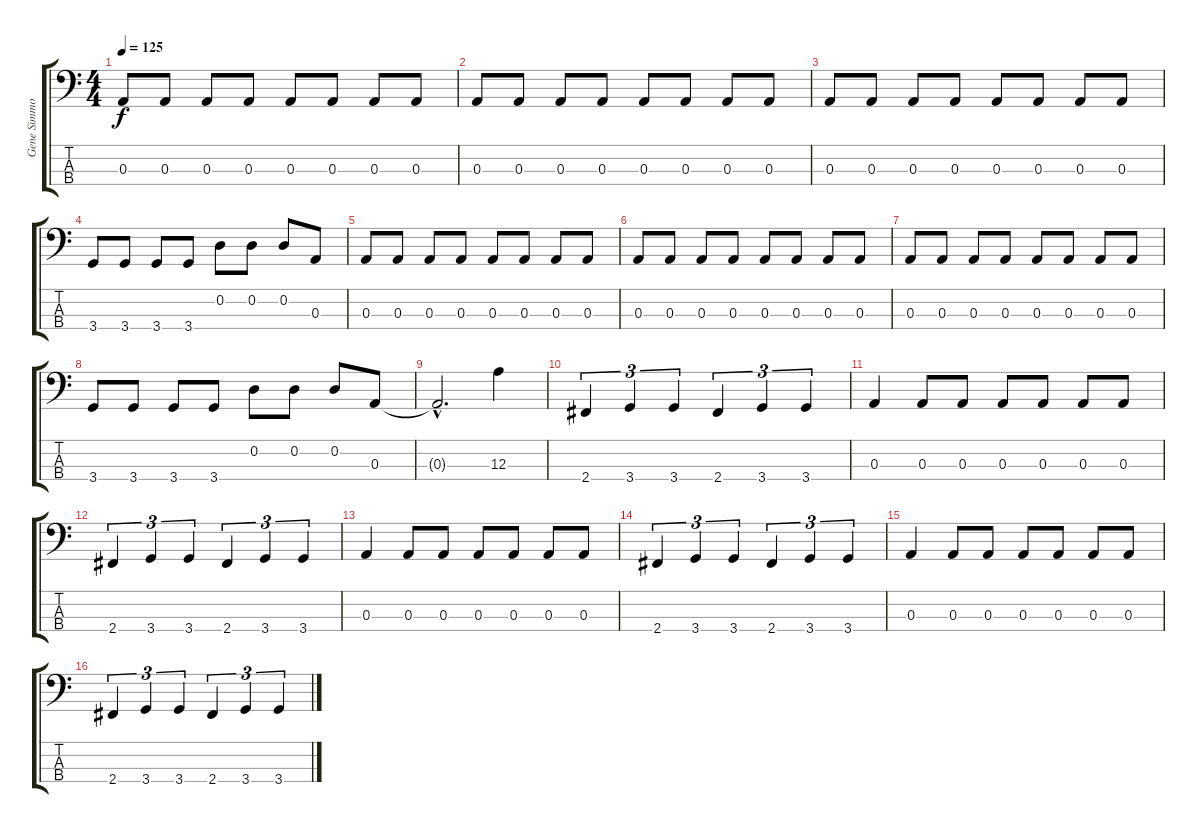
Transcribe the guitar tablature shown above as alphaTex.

\track ("Gene Simmons" "Gene Simmo") {instrument electricbasspick}
\staff {score tabs}
\tuning (G2 D2 A1 E1) {hide}
\ts (4 4)
\tempo 125
\clef f4
\ks c
0.3.8{dy f} 0.3.8 0.3.8 0.3.8 0.3.8 0.3.8 0.3.8 0.3.8 |
0.3.8 0.3.8 0.3.8 0.3.8 0.3.8 0.3.8 0.3.8 0.3.8 |
0.3.8 0.3.8 0.3.8 0.3.8 0.3.8 0.3.8 0.3.8 0.3.8 |
3.4.8 3.4.8 3.4.8 3.4.8 0.2.8 0.2.8 0.2.8 0.3.8 |
0.3.8 0.3.8 0.3.8 0.3.8 0.3.8 0.3.8 0.3.8 0.3.8 |
0.3.8 0.3.8 0.3.8 0.3.8 0.3.8 0.3.8 0.3.8 0.3.8 |
0.3.8 0.3.8 0.3.8 0.3.8 0.3.8 0.3.8 0.3.8 0.3.8 |
3.4.8 3.4.8 3.4.8 3.4.8 0.2.8 0.2.8 0.2.8 0.3.8 |
0.3{hac t}.2{d} 12.3.4 |
2.4.4{tu (3 2)} 3.4.4{tu (3 2)} 3.4.4{tu (3 2)} 2.4.4{tu (3 2)} 3.4.4{tu (3 2)} 3.4.4{tu (3 2)} |
0.3.4 0.3.8 0.3.8 0.3.8 0.3.8 0.3.8 0.3.8 |
2.4.4{tu (3 2)} 3.4.4{tu (3 2)} 3.4.4{tu (3 2)} 2.4.4{tu (3 2)} 3.4.4{tu (3 2)} 3.4.4{tu (3 2)} |
0.3.4 0.3.8 0.3.8 0.3.8 0.3.8 0.3.8 0.3.8 |
2.4.4{tu (3 2)} 3.4.4{tu (3 2)} 3.4.4{tu (3 2)} 2.4.4{tu (3 2)} 3.4.4{tu (3 2)} 3.4.4{tu (3 2)} |
0.3.4 0.3.8 0.3.8 0.3.8 0.3.8 0.3.8 0.3.8 |
2.4.4{tu (3 2)} 3.4.4{tu (3 2)} 3.4.4{tu (3 2)} 2.4.4{tu (3 2)} 3.4.4{tu (3 2)} 3.4.4{tu (3 2)}
